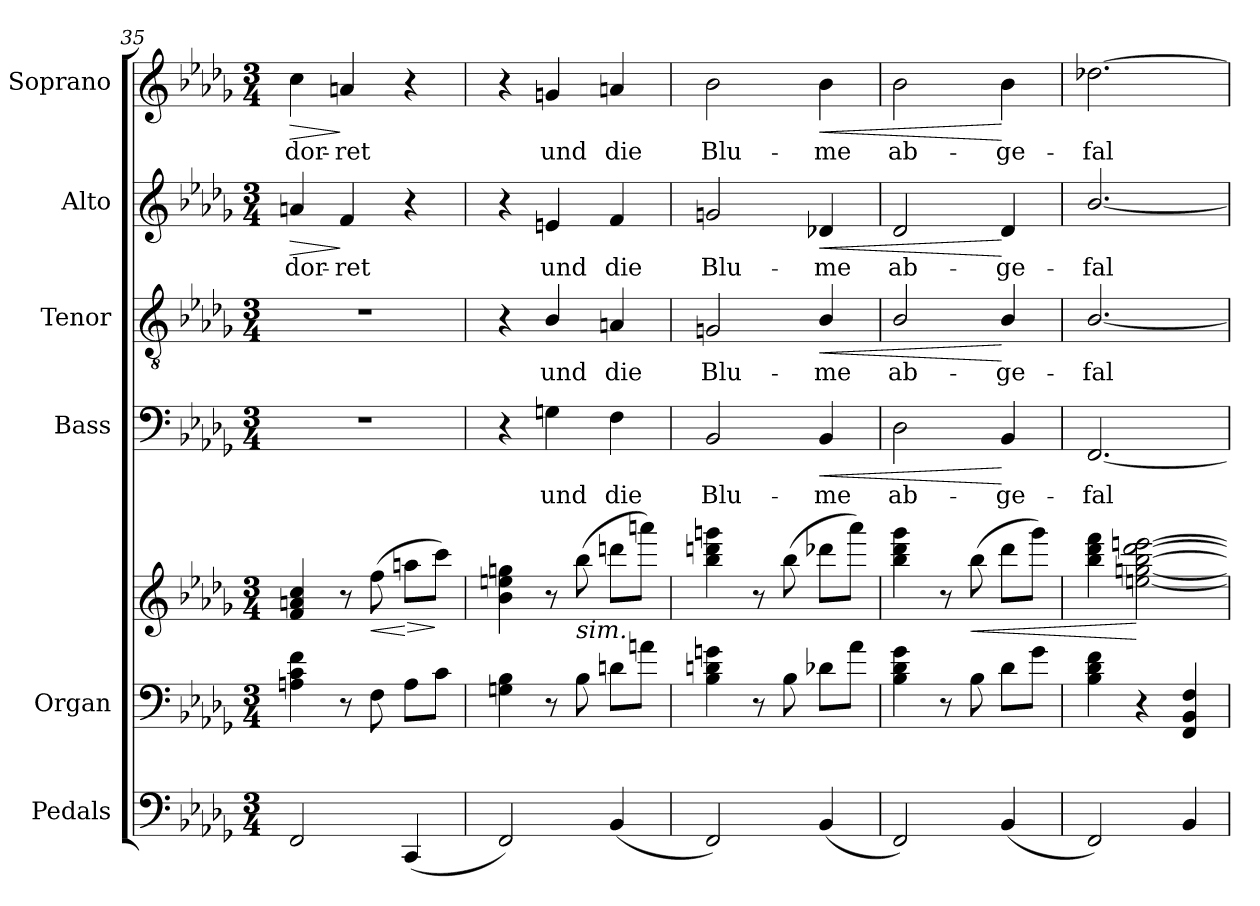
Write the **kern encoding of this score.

**kern	**kern	**kern	**dynam	**kern	**text	**dynam	**kern	**text	**dynam	**kern	**text	**dynam	**kern	**text	**dynam
*part6	*part5	*part5	*part5	*part4	*part4	*part4	*part3	*part3	*part3	*part2	*part2	*part2	*part1	*part1	*part1
*staff7	*staff6	*staff5	*staff5/6	*staff4	*staff4	*staff4	*staff3	*staff3	*staff3	*staff2	*staff2	*staff2	*staff1	*staff1	*staff1
*I"Pedals	*I"Organ	*	*	*I"Bass	*	*	*I"Tenor	*	*	*I"Alto	*	*	*I"Soprano	*	*
*	*I'Org.	*	*	*I'B.	*	*	*I'T.	*	*	*I'A.	*	*	*I'S.	*	*
*clefF4	*clefF4	*clefG2	*	*clefF4	*	*	*clefGv2	*	*	*clefG2	*	*	*clefG2	*	*
*	*	*	*	*	*	*	*ITrd7c12	*	*	*	*	*	*	*	*
*k[b-e-a-d-g-]	*k[b-e-a-d-g-]	*k[b-e-a-d-g-]	*	*k[b-e-a-d-g-]	*	*	*k[b-e-a-d-g-]	*	*	*k[b-e-a-d-g-]	*	*	*k[b-e-a-d-g-]	*	*
*b-:	*b-:	*b-:	*	*b-:	*	*	*b-:	*	*	*b-:	*	*	*b-:	*	*
*M3/4	*M3/4	*M3/4	*	*M3/4	*	*	*M3/4	*	*	*M3/4	*	*	*M3/4	*	*
=35	=35	=35	=35	=35	=35	=35	=35	=35	=35	=35	=35	=35	=35	=35	=35
!	!	!	!	!LO:N:vis=1	!	!	!LO:N:vis=1	!	!	!	!	!	!	!	!
!	!	!	!	!	!	!	!	!	!	!	!LO:LY:b:color=#000000	!LO:HP:b	!	!	!
!	!	!	!	!	!	!	!	!	!	!	!	!	!	!LO:LY:b:color=#000000	!LO:HP:b
2FFi/	4Ani\ 4ci 4fi	4fi/ 4ani 4cci	.	2.r	.	.	2.r	.	.	4ani/	-dor-	>	4cci\	-dor-	>
!	!	!	!	!	!	!	!	!	!	!	!LO:LY:b:color=#000000	!	!	!	!
!	!	!	!	!	!	!	!	!	!	!	!	!	!	!LO:LY:b:color=#000000	!
.	8r	8r	.	.	.	.	.	.	.	4fi/	-ret	]	4ani/	-ret	]
!	!	!	!LO:HP:b	!	!	!	!	!	!	!	!	!	!	!	!
.	8Fi\	(8ffi\	<	.	.	.	.	.	.	.	.	.	.	.	.
!	!	!	!LO:HP:n=1:b	!	!	!	!	!	!	!	!	!	!	!	!
(4CCi/	8Ai\L	8aani\L	[ >	.	.	.	.	.	.	4r	.	.	4r	.	.
.	8ci\J	8ccci\J)	]	.	.	.	.	.	.	.	.	.	.	.	.
=36	=36	=36	=36	=36	=36	=36	=36	=36	=36	=36	=36	=36	=36	=36	=36
2FFi/)	4Gni\ 4B-i	4b-i\ 4eeni 4ggni	.	4r	.	.	4r	.	.	4r	.	.	4r	.	.
!	!	!	!	!	!LO:LY:b:color=#000000	!	!	!	!	!	!	!	!	!	!
!	!	!	!	!	!	!	!	!LO:LY:b:color=#000000	!	!	!	!	!	!	!
!	!	!	!	!	!	!	!	!	!	!	!LO:LY:b:color=#000000	!	!	!	!
!	!	!	!	!	!	!	!	!	!	!	!	!	!	!LO:LY:b:color=#000000	!
.	8r	8r	.	4Gni\	und	.	4BB-i/	und	.	4eni/	und	.	4gni/	und	.
!	!	!LO:TX:b:i:t=sim.	!	!	!	!	!	!	!	!	!	!	!	!	!
.	8B-i\	(8bb-i\	.	.	.	.	.	.	.	.	.	.	.	.	.
!	!	!	!	!	!LO:LY:b:color=#000000	!	!	!	!	!	!	!	!	!	!
!	!	!	!	!	!	!	!	!LO:LY:b:color=#000000	!	!	!	!	!	!	!
!	!	!	!	!	!	!	!	!	!	!	!LO:LY:b:color=#000000	!	!	!	!
!	!	!	!	!	!	!	!	!	!	!	!	!	!	!LO:LY:b:color=#000000	!
(4BB-i/	8dni\L	8dddni\L	.	4Fi\	die	.	4AAni/	die	.	4fi/	die	.	4ani/	die	.
.	8ani\J	8aaani\J)	.	.	.	.	.	.	.	.	.	.	.	.	.
=37	=37	=37	=37	=37	=37	=37	=37	=37	=37	=37	=37	=37	=37	=37	=37
!	!	!	!	!	!LO:LY:b:color=#000000	!	!	!	!	!	!	!	!	!	!
!	!	!	!	!	!	!	!	!LO:LY:b:color=#000000	!	!	!	!	!	!	!
!	!	!	!	!	!	!	!	!	!	!	!LO:LY:b:color=#000000	!	!	!	!
!	!	!	!	!	!	!	!	!	!	!	!	!	!	!LO:LY:b:color=#000000	!
2FFi/)	4B-i\ 4dni 4gni	4bb-i\ 4dddni 4gggni	.	2BB-i/	Blu-	.	2GGni/	Blu-	.	2gni/	Blu-	.	2b-i\	Blu-	.
.	8r	8r	.	.	.	.	.	.	.	.	.	.	.	.	.
.	8B-i\	(8bb-i\	.	.	.	.	.	.	.	.	.	.	.	.	.
!	!	!	!	!	!LO:LY:b:color=#000000	!LO:HP:b	!	!	!	!	!	!	!	!	!
!	!	!	!	!	!	!	!	!LO:LY:b:color=#000000	!LO:HP:b	!	!	!	!	!	!
!	!	!	!	!	!	!	!	!	!	!	!LO:LY:b:color=#000000	!LO:HP:b	!	!	!
!	!	!	!	!	!	!	!	!	!	!	!	!	!	!LO:LY:b:color=#000000	!LO:HP:b
(4BB-i/	8d-Xi\L	8ddd-Xi\L	.	4BB-i/	-me	<	4BB-i/	-me	<	4d-Xi/	-me	<	4b-i\	-me	<
.	8a-i\J	8aaa-i\J)	.	.	.	.	.	.	.	.	.	.	.	.	.
=38	=38	=38	=38	=38	=38	=38	=38	=38	=38	=38	=38	=38	=38	=38	=38
!	!	!	!	!	!LO:LY:b:color=#000000	!	!	!	!	!	!	!	!	!	!
!	!	!	!	!	!	!	!	!LO:LY:b:color=#000000	!	!	!	!	!	!	!
!	!	!	!	!	!	!	!	!	!	!	!LO:LY:b:color=#000000	!	!	!	!
!	!	!	!	!	!	!	!	!	!	!	!	!	!	!LO:LY:b:color=#000000	!
2FFi/)	4B-i\ 4d-i 4g-i	4bb-i\ 4ddd-i 4ggg-i	.	2D-i\	ab-	.	2BB-i/	ab-	.	2d-i/	ab-	.	2b-i\	ab-	.
.	8r	8r	.	.	.	.	.	.	.	.	.	.	.	.	.
!	!	!	!LO:HP:b	!	!	!	!	!	!	!	!	!	!	!	!
.	8B-i\	(8bb-i\	<	.	.	.	.	.	.	.	.	.	.	.	.
!	!	!	!	!	!LO:LY:b:color=#000000	!	!	!	!	!	!	!	!	!	!
!	!	!	!	!	!	!	!	!LO:LY:b:color=#000000	!	!	!	!	!	!	!
!	!	!	!	!	!	!	!	!	!	!	!LO:LY:b:color=#000000	!	!	!	!
!	!	!	!	!	!	!	!	!	!	!	!	!	!	!LO:LY:b:color=#000000	!
(4BB-i/	8d-i\L	8ddd-i\L	.	4BB-i/	-ge-	[	4BB-i/	-ge-	[	4d-i/	-ge-	[	4b-i\	-ge-	[
.	8g-i\J	8ggg-i\J)	.	.	.	.	.	.	.	.	.	.	.	.	.
=39	=39	=39	=39	=39	=39	=39	=39	=39	=39	=39	=39	=39	=39	=39	=39
!	!	!	!	!	!LO:LY:b:color=#000000	!	!	!	!	!	!	!	!	!	!
!	!	!	!	!	!	!	!	!LO:LY:b:color=#000000	!	!	!	!	!	!	!
!	!	!	!	!	!	!	!	!	!	!	!LO:LY:b:color=#000000	!	!	!	!
!	!	!	!	!	!	!	!	!	!	!	!	!	!	!LO:LY:b:color=#000000	!
2FFi/)	4B-i\ 4d-i 4fi	4bb-i\ 4ddd-i 4fffi	.	[2.FFi/	-fal-	.	[2.BB-i/	-fal-	.	[2.b-i/	-fal-	.	[2.dd-Xi\	-fal-	.
.	4r	[2eeni\ [2ggni [2bb-i [2ddd-i [2eeeni	[	.	.	.	.	.	.	.	.	.	.	.	.
4BB-i/	4FFi/ 4BB-i 4Fi	.	.	.	.	.	.	.	.	.	.	.	.	.	.
=	=	=	=	=	=	=	=	=	=	=	=	=	=	=	=
*-	*-	*-	*-	*-	*-	*-	*-	*-	*-	*-	*-	*-	*-	*-	*-
